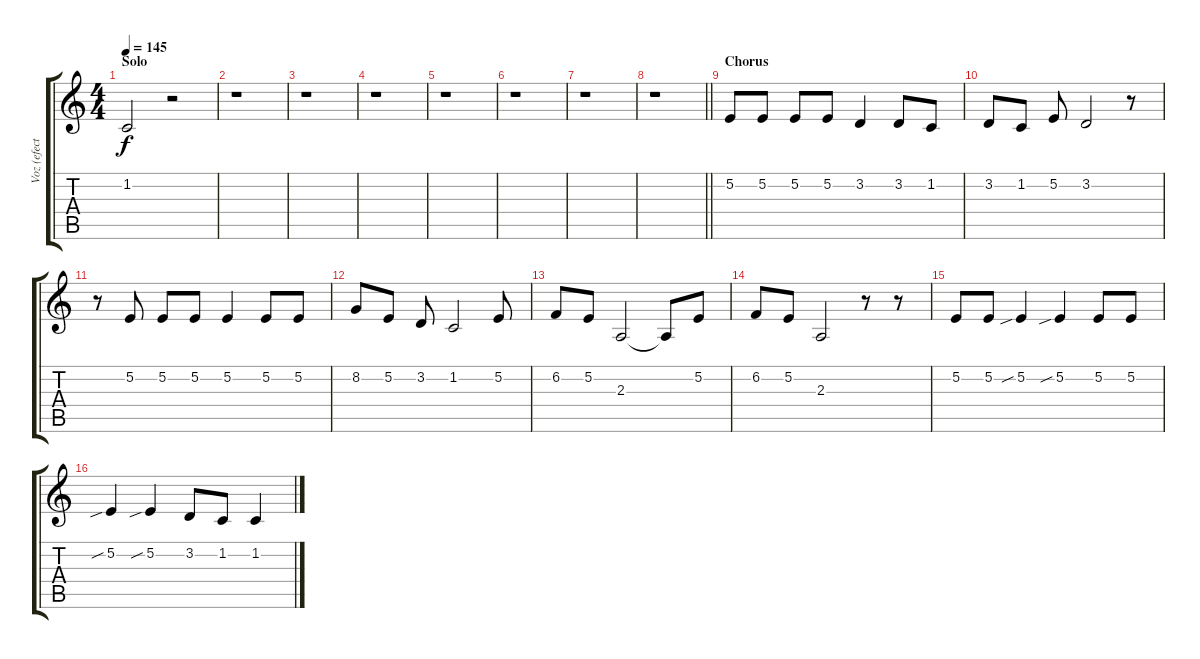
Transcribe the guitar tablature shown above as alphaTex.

\track ("Voz (efecto)" "Voz (efect") {instrument fx7echoes}
\staff {score tabs}
\tuning (E4 B3 G3 D3 A2 E2) {hide}
\ts (4 4)
\section ("" "Solo")
\tempo 145
\clef g2
\ks c
1.2{t}.2{dy f} r.2 |
r.1 |
r.1 |
r.1 |
r.1 |
r.1 |
r.1 |
\barLineRight lightlight
r.1 |
\section ("" "Chorus")
5.2.8 5.2.8 5.2.8 5.2.8 3.2.4 3.2.8 1.2.8 |
3.2.8 1.2.8 5.2.8 3.2.2 r.8 |
r.8 5.2.8 5.2.8 5.2.8 5.2.4 5.2.8 5.2.8 |
8.2.8 5.2.8 3.2.8 1.2.2 5.2.8 |
6.2.8 5.2.8 2.3.2 2.3{t}.8 5.2.8 |
6.2.8 5.2.8 2.3.2 r.8 r.8 |
5.2.8 5.2.8 5.2{sib}.4 5.2{sib}.4 5.2.8 5.2.8 |
5.2{sib}.4 5.2{sib}.4 3.2.8 1.2.8 1.2.4
